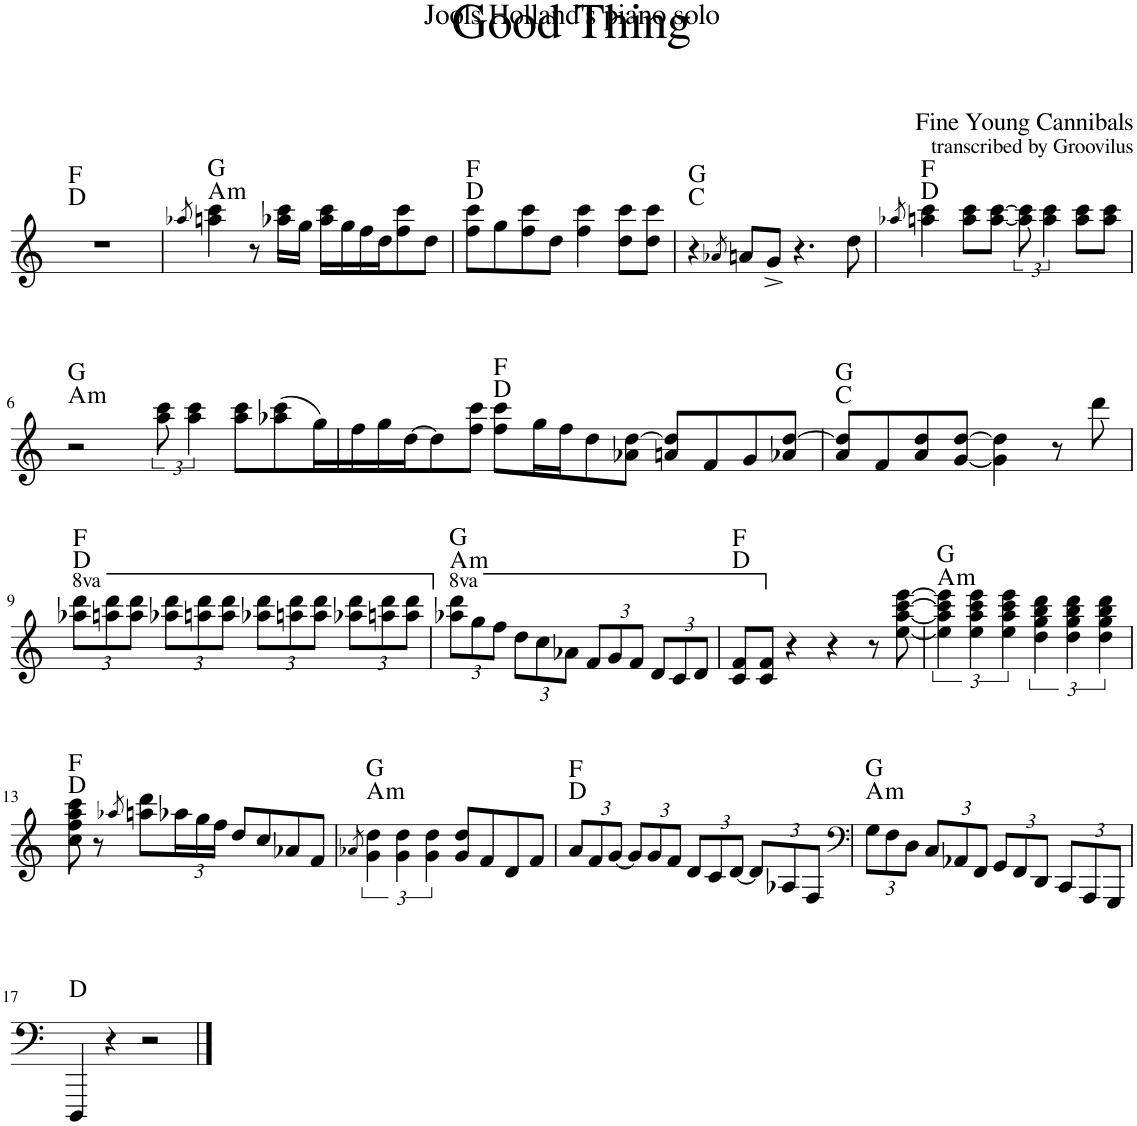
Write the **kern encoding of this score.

**kern	**harte
*part1	*part1
*staff1	*
*I"Piano	*
*I'Pno	*
*clefG2	*
*k[]	*
=1	=1
1r	D:maj F:maj
=2	=2
8qaa-X/	.
!	!LO:H:n=1:kt=m
4aan\ 4ccc\	A:min G:maj
8r	.
16aa-X\ 16ccc\LL	.
16gg\JJ	.
16aa-\ 16ccc\LL	.
16gg\	.
16ff\	.
16dd\J	.
8ff\ 8ccc\	.
8dd\J	.
=3	=3
8ff\ 8ccc\L	D:maj F:maj
8gg\	.
8ff\ 8ccc\	.
8dd\J	.
4ff\ 4ccc\	.
8dd\ 8ccc\L	.
8dd\ 8ccc\J	.
=4	=4
4r	C:maj G:maj
8qa-X/	.
8an/L	.
8g^/J	.
4.r	.
8dd\	.
=5	=5
8qaa-X/	.
4aan\ 4ccc\	D:maj F:maj
8aa\ 8ccc\L	.
[8aa\ [8ccc\J	.
12aa\] 12ccc\]	.
6aa\ 6ccc\	.
8aa\ 8ccc\L	.
8aa\ 8ccc\J	.
!!LO:LB:g=z
=6	=6
!	!LO:H:n=1:kt=m
2r	A:min G:maj
12aa\ 12ccc\	.
6aa\ 6ccc\	.
8aa\ 8ccc\L	.
(8aa-X\ 8ccc\	.
16gg\L)	.
16ff\	.
16gg\	.
[16dd\J	.
8dd\]	.
8ff\ 8ccc\J	.
=7	=7
8ff\ 8ccc\L	D:maj F:maj
16gg\L	.
16ff\J	.
8dd\	.
8a-X\ [8dd\J	.
8an/ 8dd/]L	.
8f/	.
8g/	.
8a-X/ [8dd/J	.
=8	=8
8a/ 8dd/]L	C:maj G:maj
8f/	.
8a/ 8dd/	.
[8g/ [8dd/J	.
4g\] 4dd\]	.
8r	.
8ddd\	.
!!LO:LB:g=z
=9	=9
*8va	*
*Xbrackettup	*
12aaa-X\ 12dddd\L	D:maj F:maj
12aaan\ 12dddd\	.
12aaa\ 12dddd\J	.
12aaa-X\ 12dddd\L	.
12aaan\ 12dddd\	.
12aaa\ 12dddd\J	.
12aaa-X\ 12dddd\L	.
12aaan\ 12dddd\	.
12aaa\ 12dddd\J	.
12aaa-X\ 12dddd\L	.
12aaan\ 12dddd\	.
12aaa\ 12dddd\J	.
=10	=10
*X8va	*
*8va	*
!	!LO:H:n=1:kt=m
12aaa-X\ 12dddd\L	A:min G:maj
12ggg\	.
12fff\J	.
12ddd\L	.
12ccc\	.
12aa-X\J	.
12ff/L	.
12gg/	.
12ff/J	.
12dd/L	.
12cc/	.
12dd/J	.
=11	=11
*X8va	*
8c/ 8f/L	D:maj F:maj
8c/ 8f/J	.
4r	.
4r	.
8r	.
[8ee\ [8aa\ [8ccc\ [8eee\	.
=12	=12
*brackettup	*
!	!LO:H:n=1:kt=m
6ee\] 6aa\] 6ccc\] 6eee\]	A:min G:maj
6ee\ 6aa\ 6ccc\ 6eee\	.
6ee\ 6aa\ 6ccc\ 6eee\	.
6dd\ 6gg\ 6bb\ 6ddd\	.
6dd\ 6gg\ 6bb\ 6ddd\	.
6dd\ 6gg\ 6bb\ 6ddd\	.
!!LO:LB:g=z
=13	=13
8cc\ 8ff\ 8aa\ 8ccc\	D:maj F:maj
8r	.
8qaa-X/	.
8aan\ 8ddd\L	.
*Xbrackettup	*
24aa-X\L	.
24gg\	.
24ff\JJ	.
8dd/L	.
8cc/	.
8a-X/	.
8f/J	.
=14	=14
8qa-X/	.
*brackettup	*
!	!LO:H:n=1:kt=m
6g\ 6dd\	A:min G:maj
6g\ 6dd\	.
6g\ 6dd\	.
8g/ 8dd/L	.
8f/	.
8d/	.
8f/J	.
=15	=15
*Xbrackettup	*
12a/L	D:maj F:maj
12f/	.
[12g/J	.
12g/L]	.
12g/	.
12f/J	.
12d/L	.
12c/	.
[12d/J	.
12d/L]	.
12A-X/	.
12F/J	.
=16	=16
*clefF4	*
!	!LO:H:n=1:kt=m
12G\L	A:min G:maj
12F\	.
12D\J	.
12C/L	.
12AA-X/	.
12FF/J	.
12GG/L	.
12FF/	.
12DD/J	.
12CC/L	.
12AAA/	.
12GGG/J	.
!!LO:LB:g=z
=17	=17
4DDD/	D:maj
4r	.
2r	.
==	==
*-	*-
